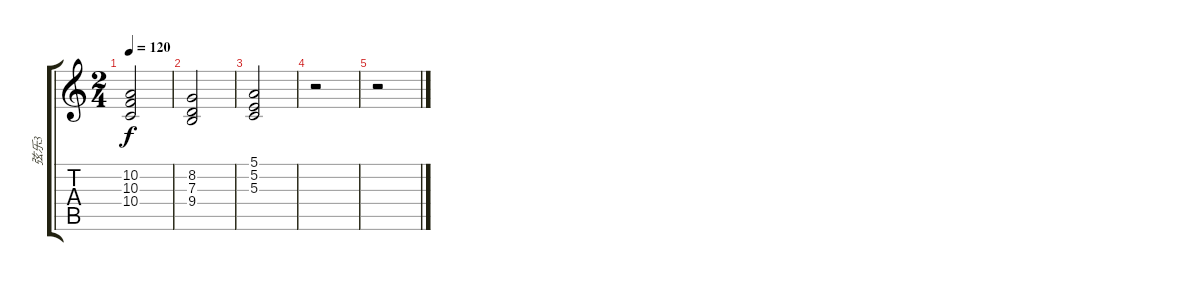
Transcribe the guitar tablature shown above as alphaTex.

\track ("弦乐3" "弦乐3") {instrument synthstrings1}
\staff {score tabs}
\tuning (E4 B3 G3 D3 A2 E2) {hide}
\ts (2 4)
\tempo 120
\clef g2
\ks c
(10.2 10.3 10.4).2{dy f} |
(8.2 7.3 9.4).2 |
(5.1 5.2 5.3).2 |
r.2 |
r.2
